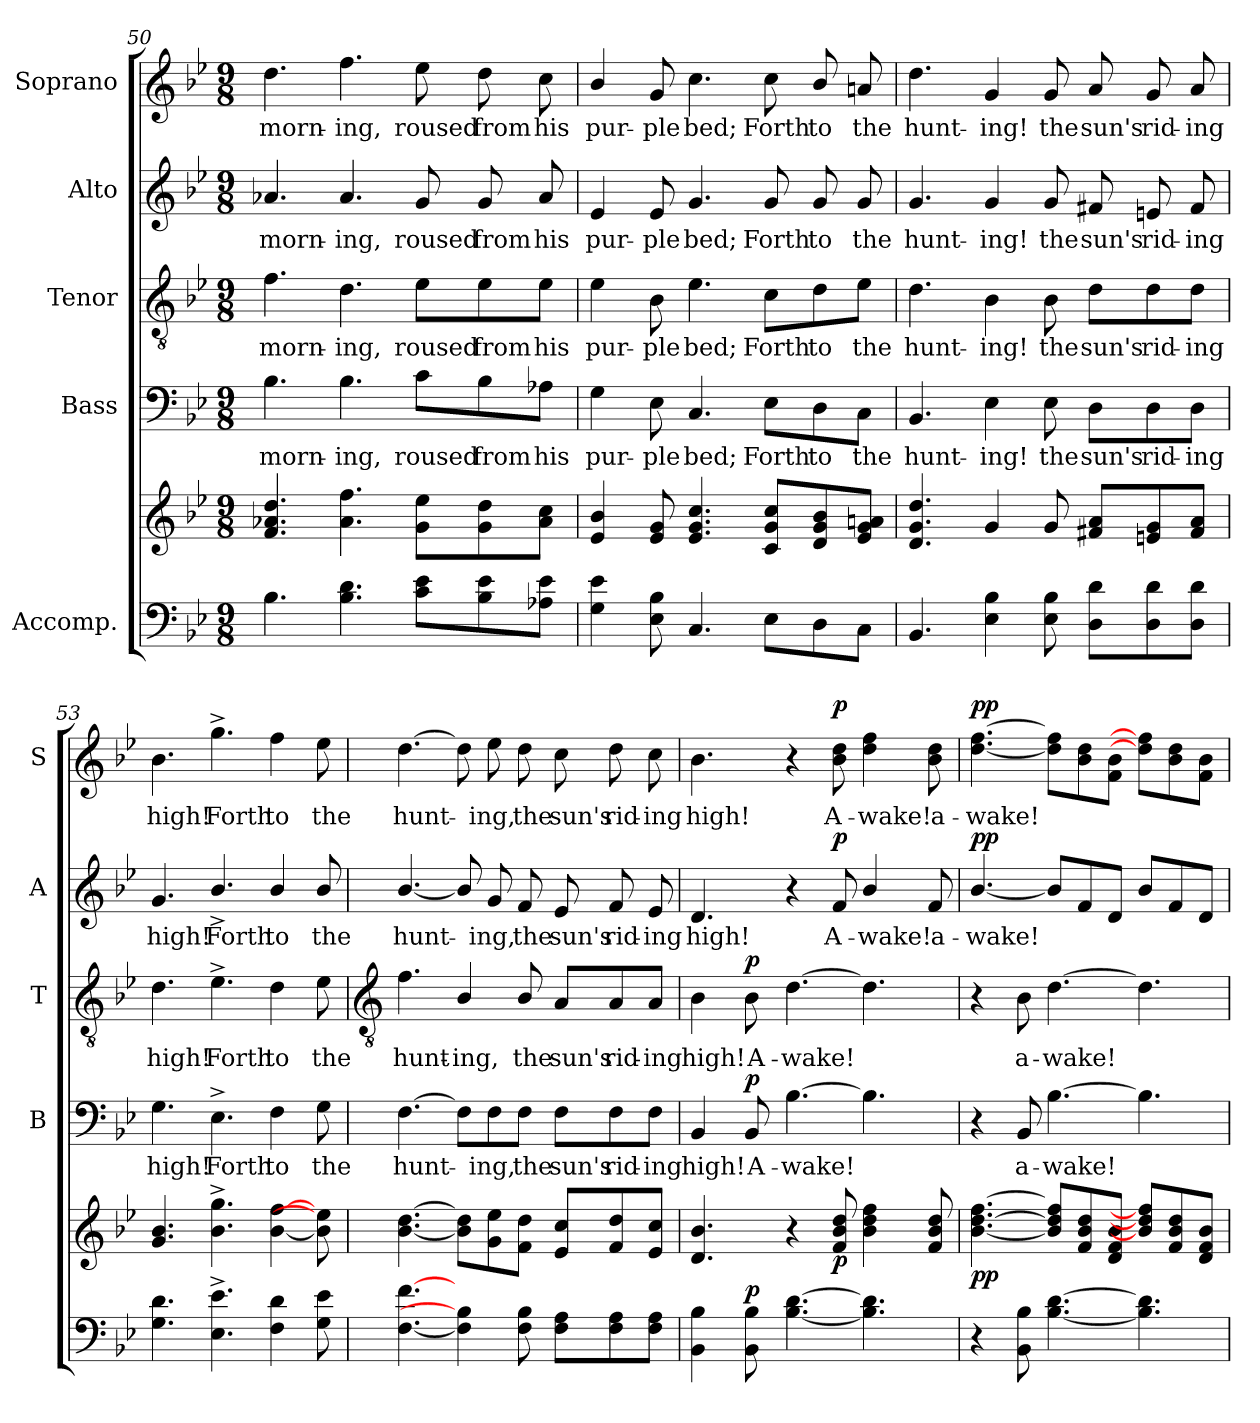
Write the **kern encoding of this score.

**kern	**kern	**dynam	**kern	**text	**dynam	**kern	**text	**dynam	**kern	**text	**dynam	**kern	**text	**dynam
*part5	*part5	*part5	*part4	*part4	*part4	*part3	*part3	*part3	*part2	*part2	*part2	*part1	*part1	*part1
*staff6	*staff5	*staff5/6	*staff4	*staff4	*staff4	*staff3	*staff3	*staff3	*staff2	*staff2	*staff2	*staff1	*staff1	*staff1
*I"Accomp.	*	*	*I"Bass	*	*	*I"Tenor	*	*	*I"Alto	*	*	*I"Soprano	*	*
*	*	*	*I'B	*	*	*I'T	*	*	*I'A	*	*	*I'S	*	*
!!LO:LB:g=z
*clefF4	*clefG2	*	*clefF4	*	*	*clefGv2	*	*	*clefG2	*	*	*clefG2	*	*
*k[b-e-]	*k[b-e-]	*	*k[b-e-]	*	*	*k[b-e-]	*	*	*k[b-e-]	*	*	*k[b-e-]	*	*
*B-:	*B-:	*	*B-:	*	*	*B-:	*	*	*B-:	*	*	*B-:	*	*
*M9/8	*M9/8	*	*M9/8	*	*	*M9/8	*	*	*M9/8	*	*	*M9/8	*	*
=50	=50	=50	=50	=50	=50	=50	=50	=50	=50	=50	=50	=50	=50	=50
!	!	!	!	!LO:LY:b	!	!	!LO:LY:b	!	!	!LO:LY:b	!	!	!LO:LY:b	!
4.B-	4.f 4.a-X 4.dd	.	4.B-	morn-	.	4.f	morn-	.	4.a-X	morn-	.	4.dd	morn-	.
!	!	!	!	!LO:LY:b	!	!	!LO:LY:b	!	!	!LO:LY:b	!	!	!LO:LY:b	!
4.B- 4.d	4.a- 4.ff	.	4.B-	-ing,	.	4.d	-ing,	.	4.a-	-ing,	.	4.ff	-ing,	.
!	!	!	!	!LO:LY:b	!	!	!LO:LY:b	!	!	!LO:LY:b	!	!	!LO:LY:b	!
8c 8e-L	8g 8ee-L	.	8c\L	roused	.	8e-\L	roused	.	8g	roused	.	8ee-	roused	.
!	!	!	!	!LO:LY:b	!	!	!LO:LY:b	!	!	!LO:LY:b	!	!	!LO:LY:b	!
8B- 8e-	8g 8dd	.	8B-\	from	.	8e-\	from	.	8g	from	.	8dd	from	.
!	!	!	!	!LO:LY:b	!	!	!LO:LY:b	!	!	!LO:LY:b	!	!	!LO:LY:b	!
8A-X 8e-J	8a- 8ccJ	.	8A-X\J	his	.	8e-\J	his	.	8a-	his	.	8cc	his	.
=51	=51	=51	=51	=51	=51	=51	=51	=51	=51	=51	=51	=51	=51	=51
!	!	!	!	!LO:LY:b	!	!	!LO:LY:b	!	!	!LO:LY:b	!	!	!LO:LY:b	!
4G 4e-	4e-/ 4b-/	.	4G	pur-	.	4e-	pur-	.	4e-	pur-	.	4b-/	pur-	.
!	!	!	!	!LO:LY:b	!	!	!LO:LY:b	!	!	!LO:LY:b	!	!	!LO:LY:b	!
8E- 8B-	8e- 8g	.	8E-	-ple	.	8B-	-ple	.	8e-	-ple	.	8g	-ple	.
!	!	!	!	!LO:LY:b	!	!	!LO:LY:b	!	!	!LO:LY:b	!	!	!LO:LY:b	!
4.C	4.e- 4.g 4.cc	.	4.C	bed;	.	4.e-	bed;	.	4.g	bed;	.	4.cc	bed;	.
!	!	!	!	!LO:LY:b	!	!	!LO:LY:b	!	!	!LO:LY:b	!	!	!LO:LY:b	!
8E-L	8c 8g 8ccL	.	8E-\L	Forth	.	8c\L	Forth	.	8g	Forth	.	8cc	Forth	.
!	!	!	!	!LO:LY:b	!	!	!LO:LY:b	!	!	!LO:LY:b	!	!	!LO:LY:b	!
8D	8d/ 8g/ 8b-/	.	8D\	to	.	8d\	to	.	8g	to	.	8b-/	to	.
!	!	!	!	!LO:LY:b	!	!	!LO:LY:b	!	!	!LO:LY:b	!	!	!LO:LY:b	!
8CJ	8e- 8g 8anJ	.	8C\J	the	.	8e-\J	the	.	8g	the	.	8an	the	.
=52	=52	=52	=52	=52	=52	=52	=52	=52	=52	=52	=52	=52	=52	=52
!	!	!	!	!LO:LY:b	!	!	!LO:LY:b	!	!	!LO:LY:b	!	!	!LO:LY:b	!
4.BB-	4.d 4.g 4.dd	.	4.BB-	hunt-	.	4.d	hunt-	.	4.g	hunt-	.	4.dd	hunt-	.
!	!	!	!	!LO:LY:b	!	!	!LO:LY:b	!	!	!LO:LY:b	!	!	!LO:LY:b	!
4E- 4B-	4g	.	4E-	-ing!	.	4B-	-ing!	.	4g	-ing!	.	4g	-ing!	.
!	!	!	!	!LO:LY:b	!	!	!LO:LY:b	!	!	!LO:LY:b	!	!	!LO:LY:b	!
8E- 8B-	8g	.	8E-	the	.	8B-	the	.	8g	the	.	8g	the	.
!	!	!	!	!LO:LY:b	!	!	!LO:LY:b	!	!	!LO:LY:b	!	!	!LO:LY:b	!
8D 8dL	8f#X 8aL	.	8D\L	sun's	.	8d\L	sun's	.	8f#X	sun's	.	8a	sun's	.
!	!	!	!	!LO:LY:b	!	!	!LO:LY:b	!	!	!LO:LY:b	!	!	!LO:LY:b	!
8D 8d	8en 8g	.	8D\	rid-	.	8d\	rid-	.	8en	rid-	.	8g	rid-	.
!	!	!	!	!LO:LY:b	!	!	!LO:LY:b	!	!	!LO:LY:b	!	!	!LO:LY:b	!
8D 8dJ	8f# 8aJ	.	8D\J	-ing	.	8d\J	-ing	.	8f#	-ing	.	8a	-ing	.
=53	=53	=53	=53	=53	=53	=53	=53	=53	=53	=53	=53	=53	=53	=53
!	!	!	!	!LO:LY:b	!	!	!LO:LY:b	!	!	!LO:LY:b	!	!	!LO:LY:b	!
4.G 4.d	4.g 4.b-	.	4.G	high!	.	4.d	high!	.	4.g	high!	.	4.b-	high!	.
!	!	!	!	!LO:LY:b	!	!	!LO:LY:b	!	!	!LO:LY:b	!	!	!LO:LY:b	!
4.E-^ 4.e-^	4.b-^ 4.gg^	.	4.E-^	Forth	.	4.e-^	Forth	.	4.b-^/	Forth	.	4.gg^	Forth	.
!	!	!	!	!LO:LY:b	!	!	!LO:LY:b	!	!	!LO:LY:b	!	!	!LO:LY:b	!
4F 4d	[4b- [4ff	.	4F	to	.	4d	to	.	4b-/	to	.	4ff	to	.
!	!	!	!	!LO:LY:b	!	!	!LO:LY:b	!	!	!LO:LY:b	!	!	!LO:LY:b	!
8G 8e-	8b-] 8ee-]	.	8G	the	.	8e-	the	.	8b-/	the	.	8ee-	the	.
!!LO:LB:g=z
=54	=54	=54	=54	=54	=54	=54	=54	=54	=54	=54	=54	=54	=54	=54
*	*	*	*	*	*	*clefGv2	*	*	*	*	*	*	*	*
!	!	!	!	!LO:LY:b	!	!	!LO:LY:b	!	!	!LO:LY:b	!	!	!LO:LY:b	!
[4.F [4.f	[4.b- [4.dd	.	[4.F	hunt-	.	4.f	hunt-	.	[4.b-/	hunt-	.	[4.dd	hunt-	.
!	!	!	!	!	!	!	!LO:LY:b	!	!	!	!	!	!	!
4F] 4B-]	8b-] 8dd]L	.	8F\L]	.	.	4B-/	-ing,	.	8b-/]	.	.	8dd]	.	.
!	!	!	!	!LO:LY:b	!	!	!	!	!	!LO:LY:b	!	!	!LO:LY:b	!
.	8g 8ee-	.	8F\	ing,	.	.	.	.	8g	ing,	.	8ee-	ing,	.
!	!	!	!	!LO:LY:b	!	!	!LO:LY:b	!	!	!LO:LY:b	!	!	!LO:LY:b	!
8F 8B-	8f 8ddJ	.	8F\J	the	.	8B-/	the	.	8f	the	.	8dd	the	.
!	!	!	!	!LO:LY:b	!	!	!LO:LY:b	!	!	!LO:LY:b	!	!	!LO:LY:b	!
8F 8AL	8e- 8ccL	.	8F\L	sun's	.	8A/L	sun's	.	8e-	sun's	.	8cc	sun's	.
!	!	!	!	!LO:LY:b	!	!	!LO:LY:b	!	!	!LO:LY:b	!	!	!LO:LY:b	!
8F 8A	8f 8dd	.	8F\	rid-	.	8A/	rid-	.	8f	rid-	.	8dd	rid-	.
!	!	!	!	!LO:LY:b	!	!	!LO:LY:b	!	!	!LO:LY:b	!	!	!LO:LY:b	!
8F 8AJ	8e- 8ccJ	.	8F\J	-ing	.	8A/J	-ing	.	8e-	-ing	.	8cc	-ing	.
=55	=55	=55	=55	=55	=55	=55	=55	=55	=55	=55	=55	=55	=55	=55
!	!	!	!	!LO:LY:b	!	!	!LO:LY:b	!	!	!LO:LY:b	!	!	!LO:LY:b	!
4BB- 4B-	4.d 4.b-	.	4BB-	high!	.	4B-	high!	.	4.d	high!	.	4.b-	high!	.
!	!	!LO:DY:a=2	!	!LO:LY:b	!LO:DY:b	!	!LO:LY:b	!LO:DY:b	!	!	!	!	!	!
8BB- 8B-	.	p	8BB-	A-	p	8B-	A-	p	.	.	.	.	.	.
!	!	!	!	!LO:LY:b	!	!	!LO:LY:b	!	!	!	!	!	!	!
[4.B- [4.d	4r	.	[4.B-	-wake!	.	[4.d	-wake!	.	4r	.	.	4r	.	.
!	!	!LO:DY:b	!	!	!	!	!	!	!	!LO:LY:b	!LO:DY:b	!	!LO:LY:b	!LO:DY:b
.	8f 8b- 8dd	p	.	.	.	.	.	.	8f	A-	p	8b- 8dd	A-	p
!	!	!	!	!	!	!	!	!	!	!LO:LY:b	!	!	!LO:LY:b	!
4.B-] 4.d]	4b- 4dd 4ff	.	4.B-]	.	.	4.d]	.	.	4b-/	-wake!	.	4dd 4ff	-wake!	.
!	!	!	!	!	!	!	!	!	!	!LO:LY:b	!	!	!LO:LY:b	!
.	8f 8b- 8dd	.	.	.	.	.	.	.	8f	a-	.	8b- 8dd	a-	.
=56	=56	=56	=56	=56	=56	=56	=56	=56	=56	=56	=56	=56	=56	=56
!	!	!LO:DY:b	!	!	!	!	!	!	!	!LO:LY:b	!LO:DY:b	!	!LO:LY:b	!LO:DY:b
4r	[4.b- [4.dd [4.ff	pp	4r	.	.	4r	.	.	[4.b-/	wake!	pp	[4.dd [4.ff	wake!	pp
!	!	!	!	!LO:LY:b	!	!	!LO:LY:b	!	!	!	!	!	!	!
8BB- 8B-	.	.	8BB-	a-	.	8B-	a-	.	.	.	.	.	.	.
!	!	!	!	!LO:LY:b	!	!	!LO:LY:b	!	!	!	!	!	!	!
[4.B- [4.d	8b-] 8dd] 8ff]L	.	[4.B-	wake!	.	[4.d	wake!	.	8b-L]	.	.	8dd] 8ff]L	.	.
.	8f 8b- 8dd	.	.	.	.	.	.	.	8f	.	.	8b- 8dd	.	.
.	8d 8f 8b-J	.	.	.	.	.	.	.	8dJ	.	.	8f 8b-J	.	.
4.B-] 4.d]	8b-] 8dd] 8ff]L	.	4.B-]	.	.	4.d]	.	.	8b-L	.	.	8dd] 8ff]L	.	.
.	8f 8b- 8dd	.	.	.	.	.	.	.	8f	.	.	8b- 8dd	.	.
.	8d 8f 8b-J	.	.	.	.	.	.	.	8dJ	.	.	8f 8b-J	.	.
=	=	=	=	=	=	=	=	=	=	=	=	=	=	=
*-	*-	*-	*-	*-	*-	*-	*-	*-	*-	*-	*-	*-	*-	*-
